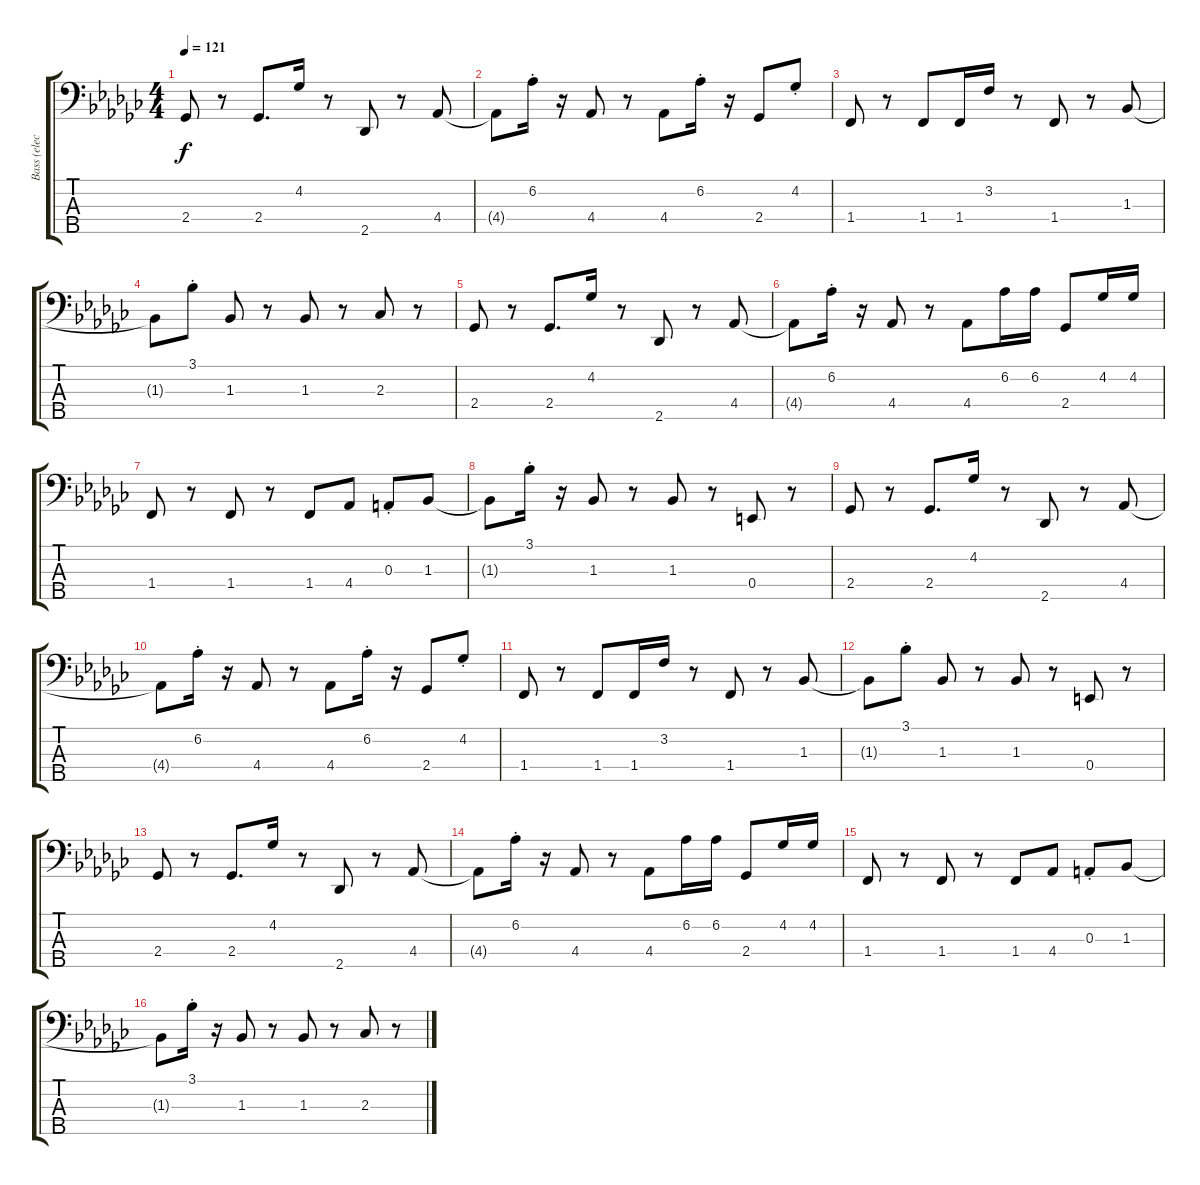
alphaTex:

\track ("Bass (elec.)" "Bass (elec") {instrument electricbasspick}
\staff {score tabs}
\tuning (G2 D2 A1 E1 B0) {hide}
\ts (4 4)
\tempo 121
\clef f4
\ks ebminor
2.4.8{dy f} r.8 2.4.8{d} 4.2.16 r.8 2.5.8 r.8 4.4.8 |
4.4{t}.8 6.2{st}.16 r.16 4.4.8 r.8 4.4.8 6.2{st}.16 r.16 2.4.8 4.2{st}.8 |
1.4.8 r.8 1.4.8 1.4.16 3.2.16 r.8 1.4.8 r.8 1.3.8 |
1.3{t}.8 3.1{st}.8 1.3.8 r.8 1.3.8 r.8 2.3.8 r.8 |
2.4.8 r.8 2.4.8{d} 4.2.16 r.8 2.5.8 r.8 4.4.8 |
4.4{t}.8 6.2{st}.16 r.16 4.4.8 r.8 4.4.8 6.2.16 6.2.16 2.4.8 4.2.16 4.2.16 |
1.4.8 r.8 1.4.8 r.8 1.4.8 4.4.8 0.3{st}.8 1.3.8 |
1.3{t}.8 3.1{st}.16 r.16 1.3.8 r.8 1.3.8 r.8 0.4.8 r.8 |
2.4.8 r.8 2.4.8{d} 4.2.16 r.8 2.5.8 r.8 4.4.8 |
4.4{t}.8 6.2{st}.16 r.16 4.4.8 r.8 4.4.8 6.2{st}.16 r.16 2.4.8 4.2{st}.8 |
1.4.8 r.8 1.4.8 1.4.16 3.2.16 r.8 1.4.8 r.8 1.3.8 |
1.3{t}.8 3.1{st}.8 1.3.8 r.8 1.3.8 r.8 0.4.8 r.8 |
2.4.8 r.8 2.4.8{d} 4.2.16 r.8 2.5.8 r.8 4.4.8 |
4.4{t}.8 6.2{st}.16 r.16 4.4.8 r.8 4.4.8 6.2.16 6.2.16 2.4.8 4.2.16 4.2.16 |
1.4.8 r.8 1.4.8 r.8 1.4.8 4.4.8 0.3{st}.8 1.3.8 |
1.3{t}.8 3.1{st}.16 r.16 1.3.8 r.8 1.3.8 r.8 2.3.8 r.8
